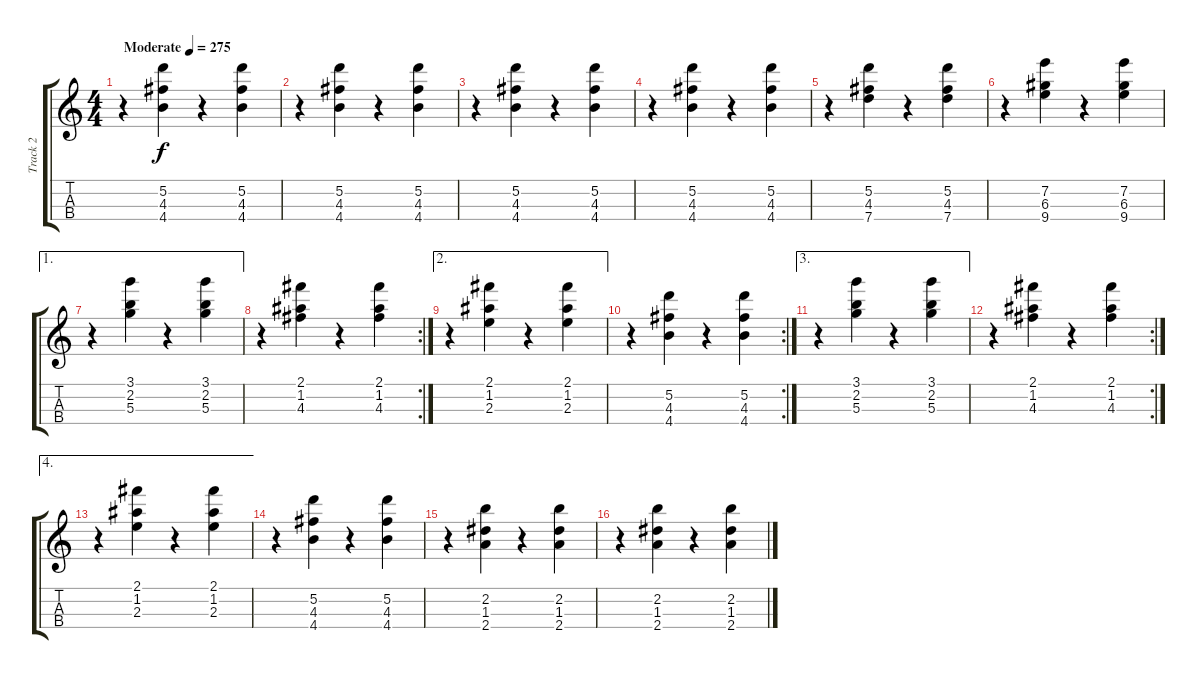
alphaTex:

\track ("Track 2" "Track 2") {instrument acousticguitarsteel}
\staff {score tabs}
\tuning (E5 A4 D4 G3) {hide}
\ts (4 4)
\tempo (275 "Moderate")
\clef g2
\ks c
r.4{dy f instrument acousticguitarsteel} (5.2 4.3 4.4).4 r.4 (5.2 4.3 4.4).4 |
r.4 (5.2 4.3 4.4).4 r.4 (5.2 4.3 4.4).4 |
r.4 (5.2 4.3 4.4).4 r.4 (5.2 4.3 4.4).4 |
r.4 (5.2 4.3 4.4).4 r.4 (5.2 4.3 4.4).4 |
r.4 (5.2 4.3 7.4).4 r.4 (5.2 4.3 7.4).4 |
r.4 (7.2 6.3 9.4).4 r.4 (7.2 6.3 9.4).4 |
\ae 1
r.4 (3.1 2.2 5.3).4 r.4 (3.1 2.2 5.3).4 |
\rc 2
r.4 (2.1 1.2 4.3).4 r.4 (2.1 1.2 4.3).4 |
\ae 2
r.4 (2.1 1.2 2.3).4 r.4 (2.1 1.2 2.3).4 |
\rc 2
r.4 (5.2 4.3 4.4).4 r.4 (5.2 4.3 4.4).4 |
\ae 3
r.4 (3.1 2.2 5.3).4 r.4 (3.1 2.2 5.3).4 |
\rc 2
r.4 (2.1 1.2 4.3).4 r.4 (2.1 1.2 4.3).4 |
\ae 4
r.4 (2.1 1.2 2.3).4 r.4 (2.1 1.2 2.3).4 |
r.4 (5.2 4.3 4.4).4 r.4 (5.2 4.3 4.4).4 |
r.4 (2.2 1.3 2.4).4 r.4 (2.2 1.3 2.4).4 |
r.4 (2.2 1.3 2.4).4 r.4 (2.2 1.3 2.4).4
